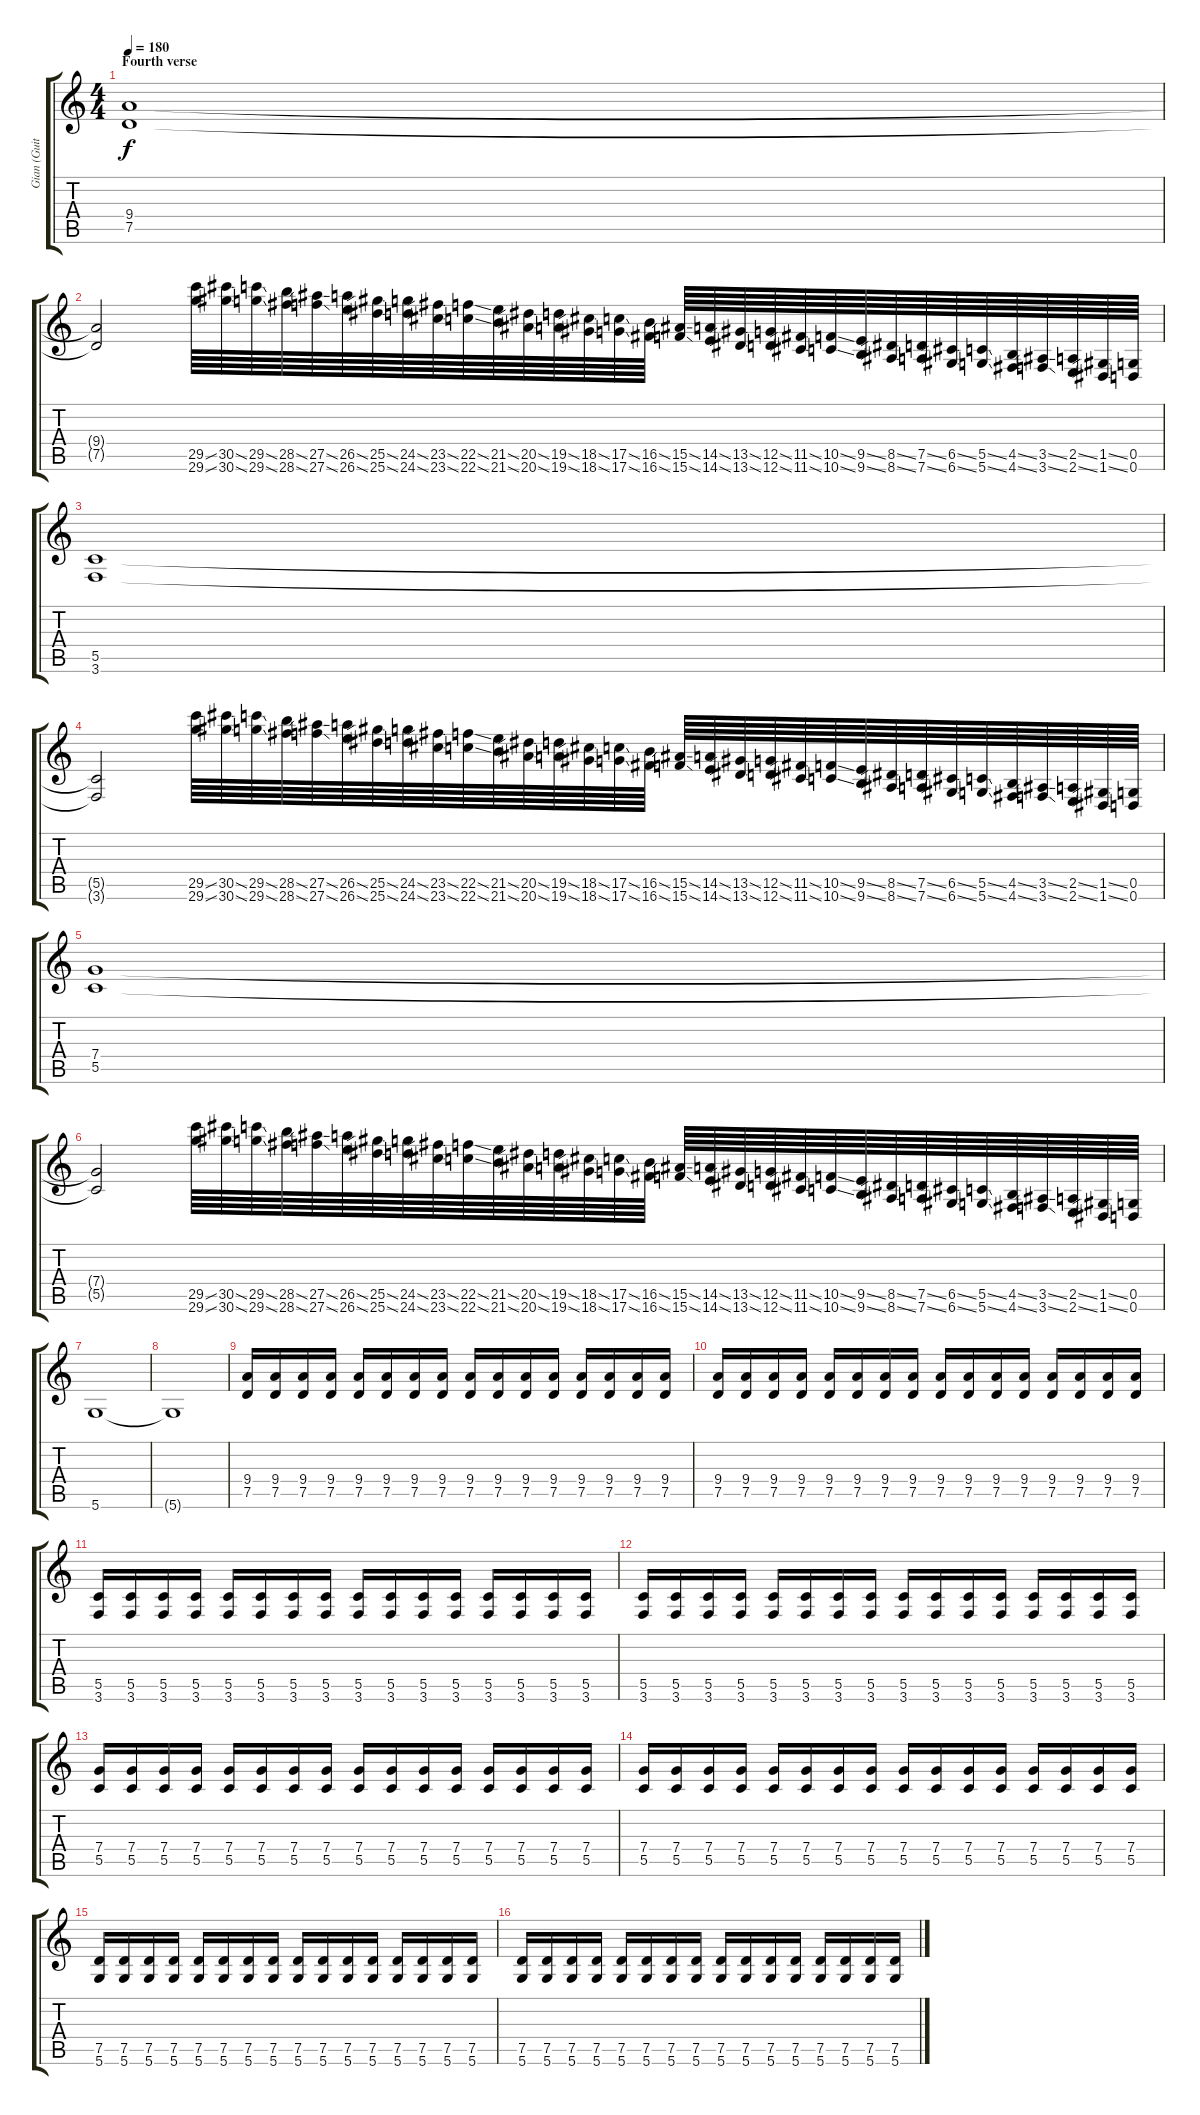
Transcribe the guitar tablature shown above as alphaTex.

\track ("Gian (Guitar)" "Gian (Guit") {instrument overdrivenguitar}
\staff {score tabs}
\tuning (D4 A3 F3 C3 G2 D2) {hide}
\ts (4 4)
\section ("" "Fourth verse")
\tempo 180
\clef g2
\ks c
(9.4 7.5).1{dy f} |
(9.4{t} 7.5{t}).2 (29.5{ss} 29.6{ss}).64 (30.5{ss} 30.6{ss}).64 (29.5{ss} 29.6{ss}).64 (28.5{ss} 28.6{ss}).64 (27.5{ss} 27.6{ss}).64 (26.5{ss} 26.6{ss}).64 (25.5{ss} 25.6{ss}).64 (24.5{ss} 24.6{ss}).64 (23.5{ss} 23.6{ss}).64 (22.5{ss} 22.6{ss}).64 (21.5{ss} 21.6{ss}).64 (20.5{ss} 20.6{ss}).64 (19.5{ss} 19.6{ss}).64 (18.5{ss} 18.6{ss}).64 (17.5{ss} 17.6{ss}).64 (16.5{ss} 16.6{ss}).64 (15.5{ss} 15.6{ss}).64 (14.5{ss} 14.6{ss}).64 (13.5{ss} 13.6{ss}).64 (12.5{ss} 12.6{ss}).64 (11.5{ss} 11.6{ss}).64 (10.5{ss} 10.6{ss}).64 (9.5{ss} 9.6{ss}).64 (8.5{ss} 8.6{ss}).64 (7.5{ss} 7.6{ss}).64 (6.5{ss} 6.6{ss}).64 (5.5{ss} 5.6{ss}).64 (4.5{ss} 4.6{ss}).64 (3.5{ss} 3.6{ss}).64 (2.5{ss} 2.6{ss}).64 (1.5{ss} 1.6{ss}).64 (0.5 0.6).64 |
(5.5 3.6).1 |
(5.5{t} 3.6{t}).2 (29.5{ss} 29.6{ss}).64 (30.5{ss} 30.6{ss}).64 (29.5{ss} 29.6{ss}).64 (28.5{ss} 28.6{ss}).64 (27.5{ss} 27.6{ss}).64 (26.5{ss} 26.6{ss}).64 (25.5{ss} 25.6{ss}).64 (24.5{ss} 24.6{ss}).64 (23.5{ss} 23.6{ss}).64 (22.5{ss} 22.6{ss}).64 (21.5{ss} 21.6{ss}).64 (20.5{ss} 20.6{ss}).64 (19.5{ss} 19.6{ss}).64 (18.5{ss} 18.6{ss}).64 (17.5{ss} 17.6{ss}).64 (16.5{ss} 16.6{ss}).64 (15.5{ss} 15.6{ss}).64 (14.5{ss} 14.6{ss}).64 (13.5{ss} 13.6{ss}).64 (12.5{ss} 12.6{ss}).64 (11.5{ss} 11.6{ss}).64 (10.5{ss} 10.6{ss}).64 (9.5{ss} 9.6{ss}).64 (8.5{ss} 8.6{ss}).64 (7.5{ss} 7.6{ss}).64 (6.5{ss} 6.6{ss}).64 (5.5{ss} 5.6{ss}).64 (4.5{ss} 4.6{ss}).64 (3.5{ss} 3.6{ss}).64 (2.5{ss} 2.6{ss}).64 (1.5{ss} 1.6{ss}).64 (0.5 0.6).64 |
(7.4 5.5).1 |
(7.4{t} 5.5{t}).2 (29.5{ss} 29.6{ss}).64 (30.5{ss} 30.6{ss}).64 (29.5{ss} 29.6{ss}).64 (28.5{ss} 28.6{ss}).64 (27.5{ss} 27.6{ss}).64 (26.5{ss} 26.6{ss}).64 (25.5{ss} 25.6{ss}).64 (24.5{ss} 24.6{ss}).64 (23.5{ss} 23.6{ss}).64 (22.5{ss} 22.6{ss}).64 (21.5{ss} 21.6{ss}).64 (20.5{ss} 20.6{ss}).64 (19.5{ss} 19.6{ss}).64 (18.5{ss} 18.6{ss}).64 (17.5{ss} 17.6{ss}).64 (16.5{ss} 16.6{ss}).64 (15.5{ss} 15.6{ss}).64 (14.5{ss} 14.6{ss}).64 (13.5{ss} 13.6{ss}).64 (12.5{ss} 12.6{ss}).64 (11.5{ss} 11.6{ss}).64 (10.5{ss} 10.6{ss}).64 (9.5{ss} 9.6{ss}).64 (8.5{ss} 8.6{ss}).64 (7.5{ss} 7.6{ss}).64 (6.5{ss} 6.6{ss}).64 (5.5{ss} 5.6{ss}).64 (4.5{ss} 4.6{ss}).64 (3.5{ss} 3.6{ss}).64 (2.5{ss} 2.6{ss}).64 (1.5{ss} 1.6{ss}).64 (0.5 0.6).64 |
5.6.1 |
5.6{t}.1 |
(9.4 7.5).16 (9.4 7.5).16 (9.4 7.5).16 (9.4 7.5).16 (9.4 7.5).16 (9.4 7.5).16 (9.4 7.5).16 (9.4 7.5).16 (9.4 7.5).16 (9.4 7.5).16 (9.4 7.5).16 (9.4 7.5).16 (9.4 7.5).16 (9.4 7.5).16 (9.4 7.5).16 (9.4 7.5).16 |
(9.4 7.5).16 (9.4 7.5).16 (9.4 7.5).16 (9.4 7.5).16 (9.4 7.5).16 (9.4 7.5).16 (9.4 7.5).16 (9.4 7.5).16 (9.4 7.5).16 (9.4 7.5).16 (9.4 7.5).16 (9.4 7.5).16 (9.4 7.5).16 (9.4 7.5).16 (9.4 7.5).16 (9.4 7.5).16 |
(5.5 3.6).16 (5.5 3.6).16 (5.5 3.6).16 (5.5 3.6).16 (5.5 3.6).16 (5.5 3.6).16 (5.5 3.6).16 (5.5 3.6).16 (5.5 3.6).16 (5.5 3.6).16 (5.5 3.6).16 (5.5 3.6).16 (5.5 3.6).16 (5.5 3.6).16 (5.5 3.6).16 (5.5 3.6).16 |
(5.5 3.6).16 (5.5 3.6).16 (5.5 3.6).16 (5.5 3.6).16 (5.5 3.6).16 (5.5 3.6).16 (5.5 3.6).16 (5.5 3.6).16 (5.5 3.6).16 (5.5 3.6).16 (5.5 3.6).16 (5.5 3.6).16 (5.5 3.6).16 (5.5 3.6).16 (5.5 3.6).16 (5.5 3.6).16 |
(7.4 5.5).16 (7.4 5.5).16 (7.4 5.5).16 (7.4 5.5).16 (7.4 5.5).16 (7.4 5.5).16 (7.4 5.5).16 (7.4 5.5).16 (7.4 5.5).16 (7.4 5.5).16 (7.4 5.5).16 (7.4 5.5).16 (7.4 5.5).16 (7.4 5.5).16 (7.4 5.5).16 (7.4 5.5).16 |
(7.4 5.5).16 (7.4 5.5).16 (7.4 5.5).16 (7.4 5.5).16 (7.4 5.5).16 (7.4 5.5).16 (7.4 5.5).16 (7.4 5.5).16 (7.4 5.5).16 (7.4 5.5).16 (7.4 5.5).16 (7.4 5.5).16 (7.4 5.5).16 (7.4 5.5).16 (7.4 5.5).16 (7.4 5.5).16 |
(7.5 5.6).16 (7.5 5.6).16 (7.5 5.6).16 (7.5 5.6).16 (7.5 5.6).16 (7.5 5.6).16 (7.5 5.6).16 (7.5 5.6).16 (7.5 5.6).16 (7.5 5.6).16 (7.5 5.6).16 (7.5 5.6).16 (7.5 5.6).16 (7.5 5.6).16 (7.5 5.6).16 (7.5 5.6).16 |
(7.5 5.6).16 (7.5 5.6).16 (7.5 5.6).16 (7.5 5.6).16 (7.5 5.6).16 (7.5 5.6).16 (7.5 5.6).16 (7.5 5.6).16 (7.5 5.6).16 (7.5 5.6).16 (7.5 5.6).16 (7.5 5.6).16 (7.5 5.6).16 (7.5 5.6).16 (7.5 5.6).16 (7.5 5.6).16
